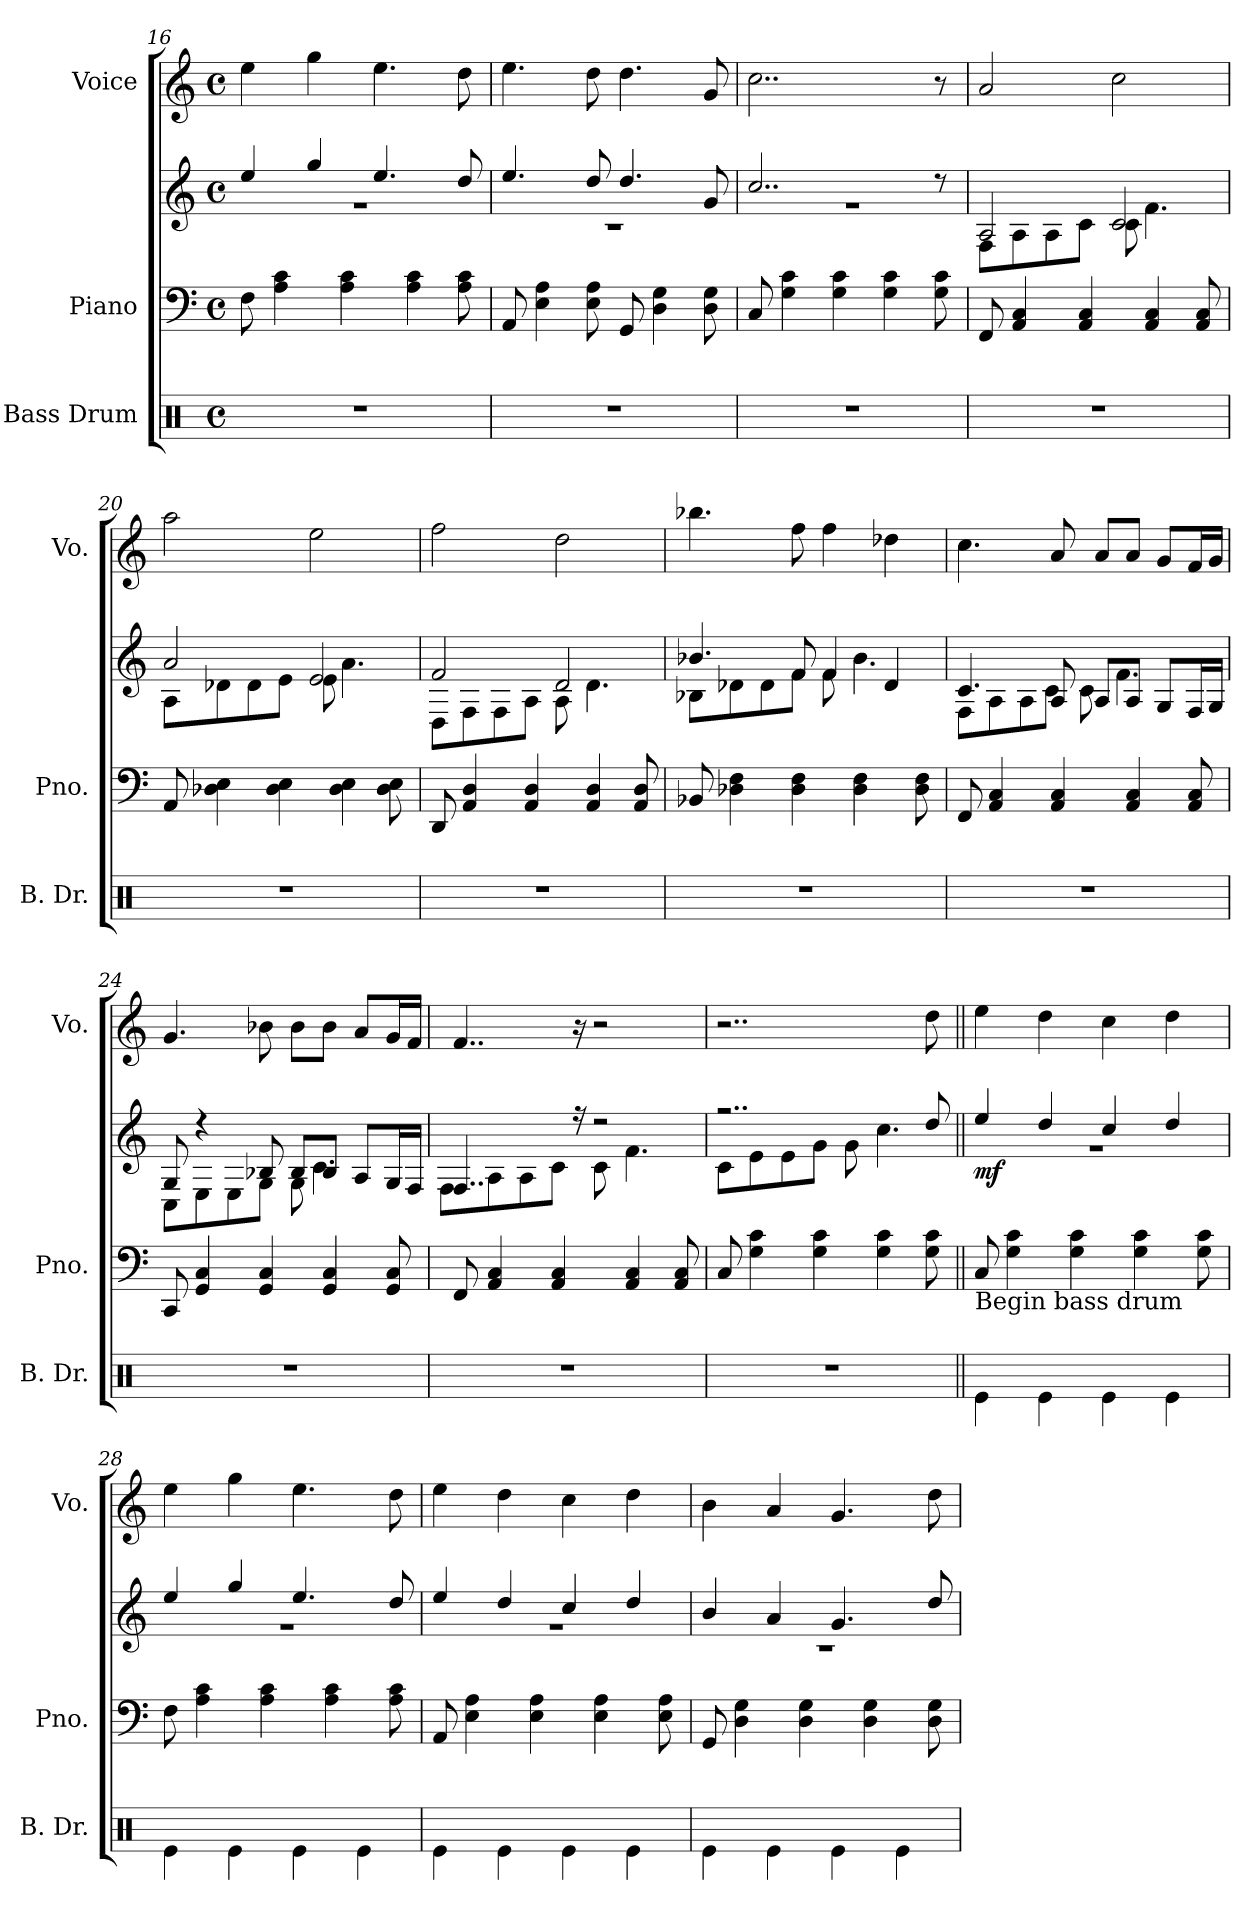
**kern	**kern	**kern	**dynam	**kern
*part3	*part2	*part2	*part2	*part1
*staff4	*staff3	*staff2	*staff2/3	*staff1
*I"Bass Drum	*I"Piano	*	*	*I"Voice
*I'B. Dr.	*I'Pno.	*	*	*I'Vo.
!!LO:LB:g=z
*clefX	*clefF4	*clefG2	*	*clefG2
*k[]	*k[]	*k[]	*	*k[]
*M4/4	*M4/4	*M4/4	*	*M4/4
*met(c)	*met(c)	*met(c)	*	*met(c)
=16	=16	=16	=16	=16
*	*	*^	*	*
1r	8F\	4eei/	1r	.	4ee\
.	4A\ 4c\	.	.	.	.
.	.	4ggi/	.	.	4gg\
.	4A\ 4c\	.	.	.	.
.	.	4.eei/	.	.	4.ee\
.	4A\ 4c\	.	.	.	.
.	8A\ 8c\	8ddi/	.	.	8dd\
=17	=17	=17	=17	=17	=17
1r	8AA/	4.eei/	1r	.	4.ee\
.	4E\ 4A\	.	.	.	.
.	8E\ 8A\	8ddi/	.	.	8dd\
.	8GG/	4.ddi/	.	.	4.dd\
.	4D\ 4G\	.	.	.	.
.	8D\ 8G\	8gi/	.	.	8g/
=18	=18	=18	=18	=18	=18
1r	8C/	2..cci/	1r	.	2..cc\
.	4G\ 4c\	.	.	.	.
.	4G\ 4c\	.	.	.	.
.	4G\ 4c\	.	.	.	.
.	8G\ 8c\	8r	.	.	8r
=19	=19	=19	=19	=19	=19
1r	8FF/	2Ai/	8F\L	.	2a/
.	4AA/ 4C/	.	8A\	.	.
.	.	.	8A\	.	.
.	4AA/ 4C/	.	8c\J	.	.
.	.	2ci/	8c\	.	2cc\
.	4AA/ 4C/	.	4.f\	.	.
.	8AA/ 8C/	.	.	.	.
=20	=20	=20	=20	=20	=20
1r	8AA/	2ai/	8A\L	.	2aa\
.	4D-X\ 4E\	.	8d-X\	.	.
.	.	.	8d-\	.	.
.	4D-\ 4E\	.	8e\J	.	.
.	.	2ei/	8e\	.	2ee\
.	4D-\ 4E\	.	4.a\	.	.
.	8D-\ 8E\	.	.	.	.
=21	=21	=21	=21	=21	=21
1r	8DD/	2fi/	8D\L	.	2ff\
.	4AA/ 4D/	.	8F\	.	.
.	.	.	8F\	.	.
.	4AA/ 4D/	.	8A\J	.	.
.	.	2di/	8A\	.	2dd\
.	4AA/ 4D/	.	4.d\	.	.
.	8AA/ 8D/	.	.	.	.
!!LO:LB:g=z
=22	=22	=22	=22	=22	=22
1r	8BB-X/	4.b-Xi/	8B-X\L	.	4.bb-X\
.	4D-X\ 4F\	.	8d-X\	.	.
.	.	.	8d-\	.	.
.	4D-\ 4F\	8fi/	8f\J	.	8ff\
.	.	4fi/	8f\	.	4ff\
.	4D-\ 4F\	.	4.b-\	.	.
.	.	4d-i/	.	.	4dd-X\
.	8D-\ 8F\	.	.	.	.
=23	=23	=23	=23	=23	=23
1r	8FF/	4.ci/	8F\L	.	4.cc\
.	4AA/ 4C/	.	8A\	.	.
.	.	.	8A\	.	.
.	4AA/ 4C/	8Ai/	8c\J	.	8a/
.	.	8Ai/L	8c\	.	8a/L
.	4AA/ 4C/	8Ai/J	4.f\	.	8a/J
.	.	8Gi/L	.	.	8g/L
.	8AA/ 8C/	16Fi/L	.	.	16f/L
.	.	16Gi/JJ	.	.	16g/JJ
=24	=24	=24	=24	=24	=24
1r	8CC/	8Gi/	8C\L	.	4.g/
.	4GG/ 4C/	4r	8E\	.	.
.	.	.	8E\	.	.
.	4GG/ 4C/	8B-Xi/	8G\J	.	8b-X\
.	.	8B-i/L	8G\	.	8b-\L
.	4GG/ 4C/	8B-i/J	4.c\	.	8b-\J
.	.	8Ai/L	.	.	8a/L
.	8GG/ 8C/	16Gi/L	.	.	16g/L
.	.	16Fi/JJ	.	.	16f/JJ
=25	=25	=25	=25	=25	=25
1r	8FF/	4..Fi/	8F\L	.	4..f/
.	4AA/ 4C/	.	8A\	.	.
.	.	.	8A\	.	.
.	4AA/ 4C/	.	8c\J	.	.
.	.	16r	.	.	16r
.	.	2r	8c\	.	2r
.	4AA/ 4C/	.	4.f\	.	.
.	8AA/ 8C/	.	.	.	.
!!LO:LB:g=z
=26	=26	=26	=26	=26	=26
1r	8C/	2..r	8c\L	.	2..r
.	4G\ 4c\	.	8e\	.	.
.	.	.	8e\	.	.
.	4G\ 4c\	.	8g\J	.	.
.	.	.	8g\	.	.
.	4G\ 4c\	.	4.cc\	.	.
.	8G\ 8c\	8ddi/	.	.	8dd\
=27||	=27||	=27||	=27||	=27||	=27||
!	!LO:TX:b:t=Begin bass drum	!	!	!	!
!	!	!	!	!LO:DY:b	!
4Re\	8C/	4eei/	1r	mf	4ee\
.	4G\ 4c\	.	.	.	.
4Re\	.	4ddi/	.	.	4dd\
.	4G\ 4c\	.	.	.	.
4Re\	.	4cci/	.	.	4cc\
.	4G\ 4c\	.	.	.	.
4Re\	.	4ddi/	.	.	4dd\
.	8G\ 8c\	.	.	.	.
=28	=28	=28	=28	=28	=28
4Re\	8F\	4eei/	1r	.	4ee\
.	4A\ 4c\	.	.	.	.
4Re\	.	4ggi/	.	.	4gg\
.	4A\ 4c\	.	.	.	.
4Re\	.	4.eei/	.	.	4.ee\
.	4A\ 4c\	.	.	.	.
4Re\	.	.	.	.	.
.	8A\ 8c\	8ddi/	.	.	8dd\
=29	=29	=29	=29	=29	=29
4Re\	8AA/	4eei/	1r	.	4ee\
.	4E\ 4A\	.	.	.	.
4Re\	.	4ddi/	.	.	4dd\
.	4E\ 4A\	.	.	.	.
4Re\	.	4cci/	.	.	4cc\
.	4E\ 4A\	.	.	.	.
4Re\	.	4ddi/	.	.	4dd\
.	8E\ 8A\	.	.	.	.
=30	=30	=30	=30	=30	=30
4Re\	8GG/	4bi/	1r	.	4b\
.	4D\ 4G\	.	.	.	.
4Re\	.	4ai/	.	.	4a/
.	4D\ 4G\	.	.	.	.
4Re\	.	4.gi/	.	.	4.g/
.	4D\ 4G\	.	.	.	.
4Re\	.	.	.	.	.
.	8D\ 8G\	8ddi/	.	.	8dd\
*	*	*v	*v	*	*
=	=	=	=	=
*-	*-	*-	*-	*-
